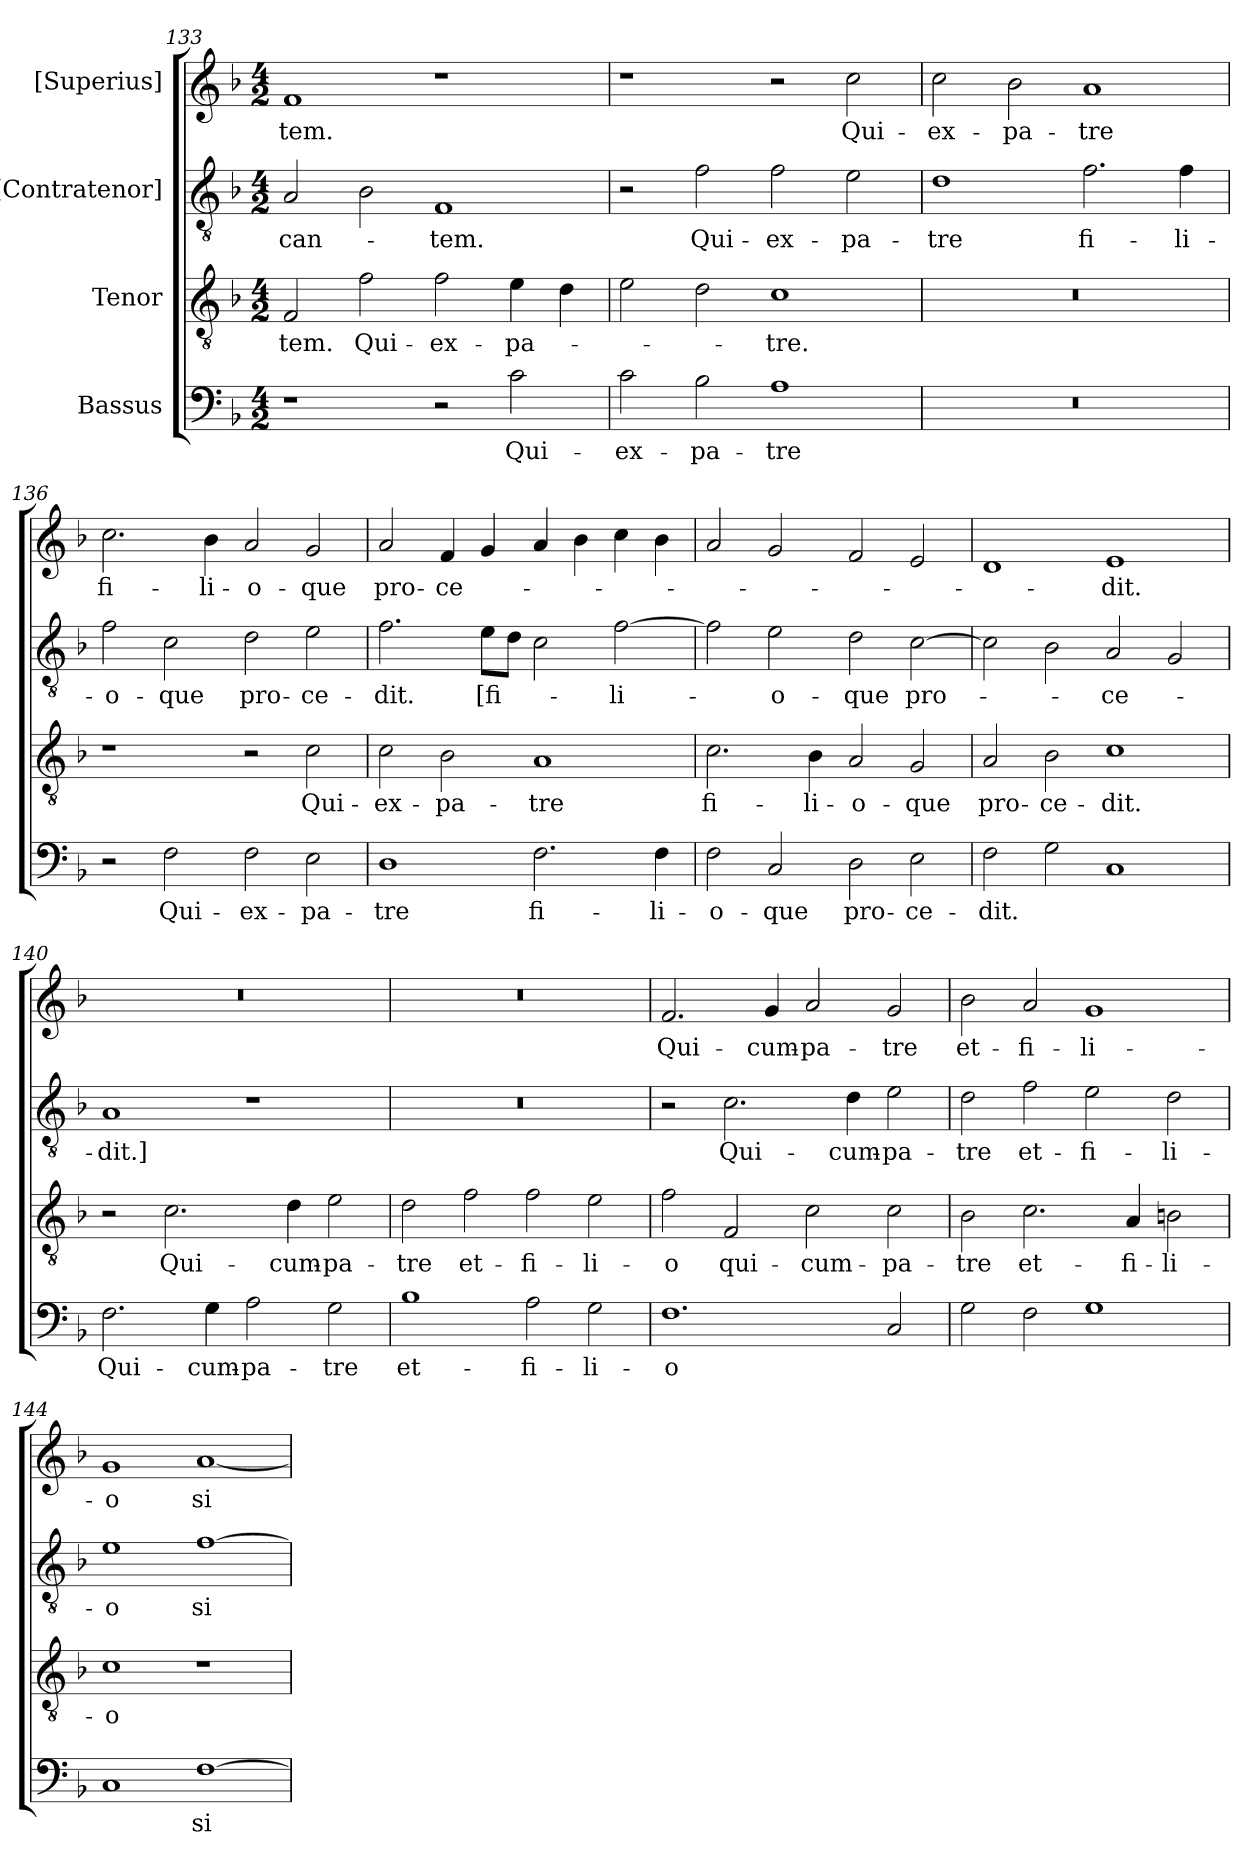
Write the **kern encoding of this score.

**kern	**text	**kern	**text	**kern	**text	**kern	**text
*part4	*part4	*part3	*part3	*part2	*part2	*part1	*part1
*staff4	*staff4	*staff3	*staff3	*staff2	*staff2	*staff1	*staff1
*I"Bassus	*	*I"Tenor	*	*I"[Contratenor]	*	*I"[Superius]	*
*clefF4	*	*clefGv2	*	*clefGv2	*	*clefG2	*
*k[b-]	*	*k[b-]	*	*k[b-]	*	*k[b-]	*
*M4/2	*	*M4/2	*	*M4/2	*	*M4/2	*
=133	=133	=133	=133	=133	=133	=133	=133
1r	.	2F/	-tem.	2A/	-can-	1f/	-tem.
.	.	2f\	Qui-	2B-\	.	.	.
2r	.	2f\	ex-	1F/	-tem.	1r	.
2c\	Qui-	4e\	pa-	.	.	.	.
.	.	4d\	.	.	.	.	.
=134	=134	=134	=134	=134	=134	=134	=134
2c\	ex-	2e\	.	2r	.	1r	.
2B-\	pa-	2d\	.	2f\	Qui-	.	.
1A\	-tre	1c\	-tre.	2f\	ex-	2r	.
.	.	.	.	2e\	pa-	2cc\	Qui-
=135	=135	=135	=135	=135	=135	=135	=135
0r	.	0r	.	1d\	-tre	2cc\	ex-
.	.	.	.	.	.	2b-\	pa-
.	.	.	.	2.f\	fi-	1a/	-tre
.	.	.	.	4f\	-li-	.	.
=136	=136	=136	=136	=136	=136	=136	=136
2r	.	1r	.	2f\	-o-	2.cc\	fi-
2F\	Qui-	.	.	2c\	-que	.	.
.	.	.	.	.	.	4b-\	-li-
2F\	ex-	2r	.	2d\	pro-	2a/	-o-
2E\	pa-	2c\	Qui-	2e\	-ce-	2g/	-que
=137	=137	=137	=137	=137	=137	=137	=137
1D\	-tre	2c\	ex-	2.f\	-dit.	2a/	pro-
.	.	2B-\	pa-	.	.	4f/	-ce-
.	.	.	.	8e\L	[fi-	4g/	.
.	.	.	.	8d\J	.	.	.
2.F\	fi-	1A/	-tre	2c\	.	4a/	.
.	.	.	.	.	.	4b-\	.
.	.	.	.	[2f\	-li-	4cc\	.
4F\	-li-	.	.	.	.	4b-\	.
=138	=138	=138	=138	=138	=138	=138	=138
2F\	-o-	2.c\	fi-	2f\]	.	2a/	.
2C/	-que	.	.	2e\	-o-	2g/	.
.	.	4B-\	-li-	.	.	.	.
2D\	pro-	2A/	-o-	2d\	-que	2f/	.
2E\	-ce-	2G/	-que	[2c\	pro-	2e/	.
=139	=139	=139	=139	=139	=139	=139	=139
2F\	-dit.	2A/	pro-	2c\]	.	1d/	.
2G\	.	2B-\	-ce-	2B-\	.	.	.
1C/	.	1c\	-dit.	2A/	-ce-	1e/	-dit.
.	.	.	.	2G/	.	.	.
=140	=140	=140	=140	=140	=140	=140	=140
2.F\	Qui-	2r	.	1A/	-dit.]	0r	.
.	.	2.c\	Qui-	.	.	.	.
4G\	cum-	.	.	.	.	.	.
2A\	pa-	.	.	1r	.	.	.
.	.	4d\	cum-	.	.	.	.
2G\	-tre	2e\	pa-	.	.	.	.
=141	=141	=141	=141	=141	=141	=141	=141
1B-\	et-	2d\	-tre	0r	.	0r	.
.	.	2f\	et-	.	.	.	.
2A\	fi-	2f\	fi-	.	.	.	.
2G\	-li-	2e\	-li-	.	.	.	.
=142	=142	=142	=142	=142	=142	=142	=142
1.F\	-o	2f\	-o	2r	.	2.f/	Qui-
.	.	2F/	qui-	2.c\	Qui-	.	.
.	.	.	.	.	.	4g/	cum-
.	.	2c\	cum-	.	.	2a/	pa-
.	.	.	.	4d\	cum-	.	.
2C/	.	2c\	pa-	2e\	pa-	2g/	-tre
=143	=143	=143	=143	=143	=143	=143	=143
2G\	.	2B-\	-tre	2d\	-tre	2b-\	et-
2F\	.	2.c\	et-	2f\	et-	2a/	fi-
1G\	.	.	.	2e\	fi-	1g/	-li-
.	.	4A/	fi-	.	.	.	.
.	.	2Bn\	-li-	2d\	-li-	.	.
=144	=144	=144	=144	=144	=144	=144	=144
1C/	.	1c\	-o	1e\	-o	1g/	-o
[1F\	si-	1r	.	[1f\	si-	[1a/	si-
=	=	=	=	=	=	=	=
*-	*-	*-	*-	*-	*-	*-	*-
